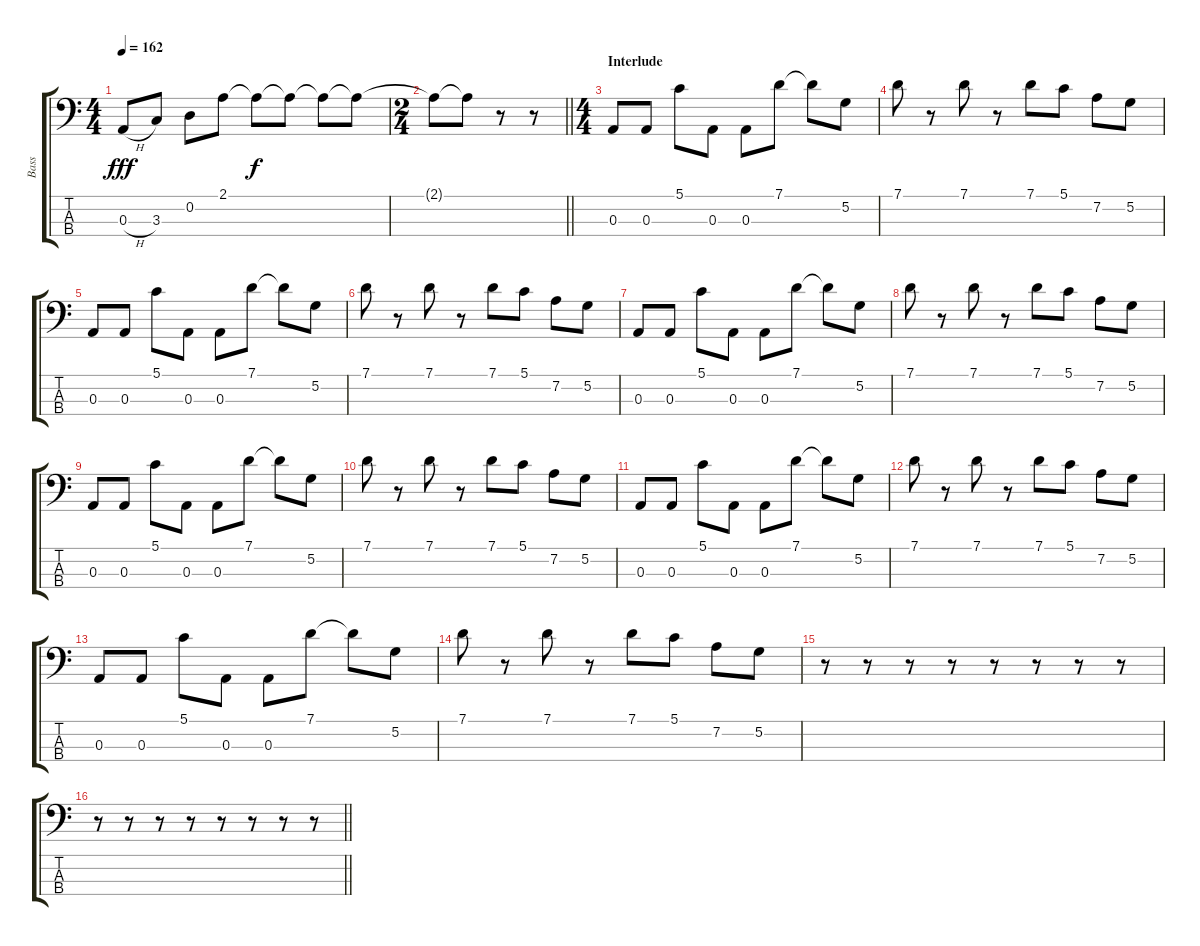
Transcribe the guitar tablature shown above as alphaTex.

\track ("Bass" "Bass") {instrument electricbassfinger}
\staff {score tabs}
\tuning (G2 D2 A1 E1) {hide}
\ts (4 4)
\tempo 162
\clef f4
\ks c
0.3{h}.8{dy fff} 3.3.8 0.2.8 2.1.8 2.1{t}.8{dy f} 2.1{t}.8 2.1{t}.8 2.1{t}.8 |
\ts (2 4)
\barLineRight lightlight
2.1{t}.8 2.1{t}.8 r.8 r.8 |
\ts (4 4)
\section ("" "Interlude")
0.3.8 0.3.8 5.1.8 0.3.8 0.3.8 7.1.8 7.1{t}.8 5.2.8 |
7.1.8 r.8 7.1.8 r.8 7.1.8 5.1.8 7.2.8 5.2.8 |
0.3.8 0.3.8 5.1.8 0.3.8 0.3.8 7.1.8 7.1{t}.8 5.2.8 |
7.1.8 r.8 7.1.8 r.8 7.1.8 5.1.8 7.2.8 5.2.8 |
0.3.8 0.3.8 5.1.8 0.3.8 0.3.8 7.1.8 7.1{t}.8 5.2.8 |
7.1.8 r.8 7.1.8 r.8 7.1.8 5.1.8 7.2.8 5.2.8 |
0.3.8 0.3.8 5.1.8 0.3.8 0.3.8 7.1.8 7.1{t}.8 5.2.8 |
7.1.8 r.8 7.1.8 r.8 7.1.8 5.1.8 7.2.8 5.2.8 |
0.3.8 0.3.8 5.1.8 0.3.8 0.3.8 7.1.8 7.1{t}.8 5.2.8 |
7.1.8 r.8 7.1.8 r.8 7.1.8 5.1.8 7.2.8 5.2.8 |
0.3.8 0.3.8 5.1.8 0.3.8 0.3.8 7.1.8 7.1{t}.8 5.2.8 |
7.1.8 r.8 7.1.8 r.8 7.1.8 5.1.8 7.2.8 5.2.8 |
r.8 r.8 r.8 r.8 r.8 r.8 r.8 r.8 |
\barLineRight lightlight
r.8 r.8 r.8 r.8 r.8 r.8 r.8 r.8
